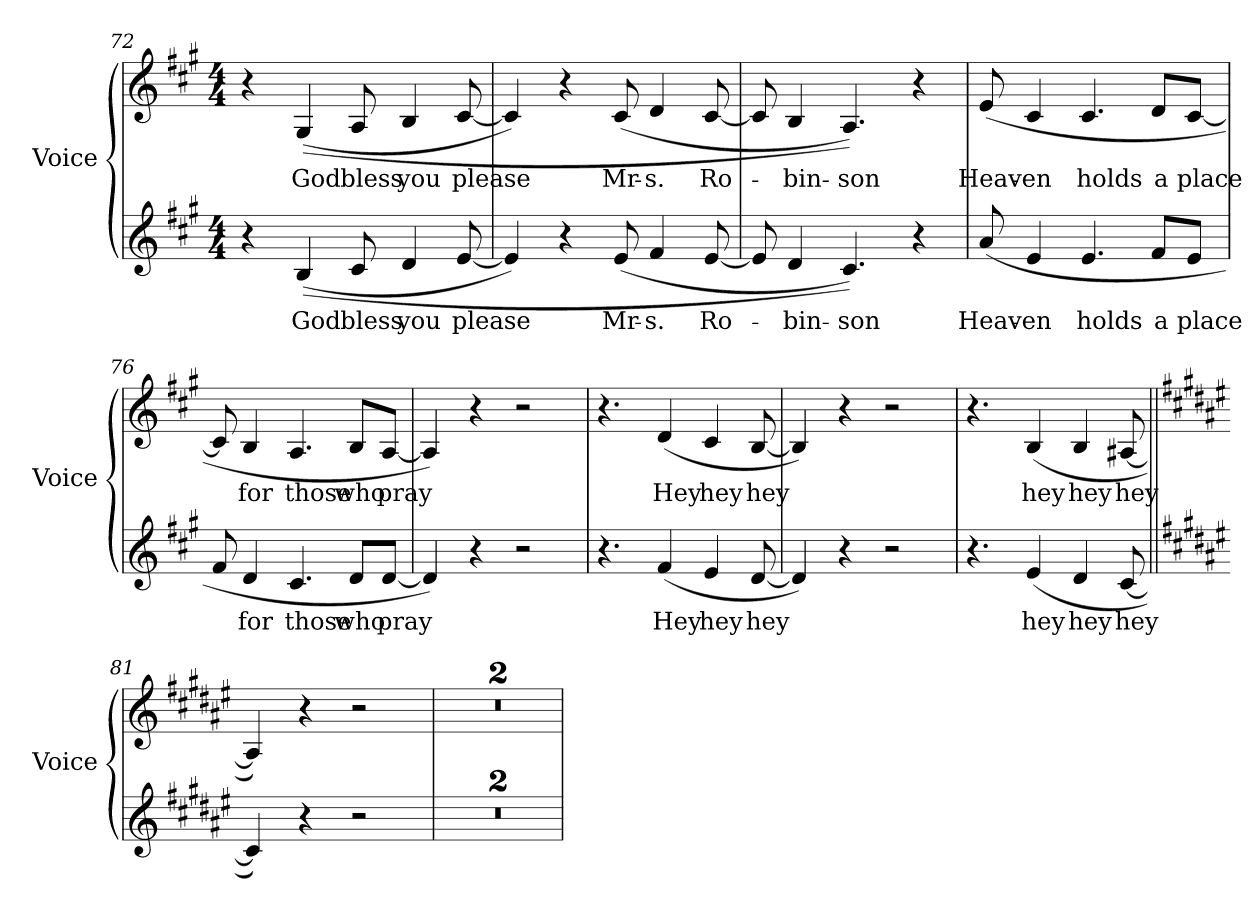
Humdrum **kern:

**kern	**text	**kern	**text
*part2	*part2	*part1	*part1
*staff2	*staff2	*staff1	*staff1
*I"Voice	*	*I"Voice	*
*I'Voice	*	*I'Voice	*
*clefG2	*	*clefG2	*
*k[f#c#g#]	*	*k[f#c#g#]	*
*A:	*	*A:	*
*M4/4	*	*M4/4	*
=72	=72	=72	=72
4r	.	4r	.
!	!LO:LY:b:color=#000000	!	!
!	!	!	!LO:LY:b:color=#000000
((4Bi/	God	((4G#i/	God
!	!LO:LY:b:color=#000000	!	!
!	!	!	!LO:LY:b:color=#000000
8c#i/	bless	8Ai/	bless
!	!LO:LY:b:color=#000000	!	!
!	!	!	!LO:LY:b:color=#000000
4di/	you	4Bi/	you
!	!LO:LY:b:color=#000000	!	!
!	!	!	!LO:LY:b:color=#000000
[8ei/	please	[8c#i/	please
=73	=73	=73	=73
4ei/])	.	4c#i/])	.
4r	.	4r	.
!	!LO:LY:b:color=#000000	!	!
!	!	!	!LO:LY:b:color=#000000
(8ei/	Mr-	(8c#i/	Mr-
!	!LO:LY:b:color=#000000	!	!
!	!	!	!LO:LY:b:color=#000000
4f#i/	-s.	4di/	-s.
!	!LO:LY:b:color=#000000	!	!
!	!	!	!LO:LY:b:color=#000000
[8ei/	Ro-	[8c#i/	Ro-
=74	=74	=74	=74
8ei/]	.	8c#i/]	.
!	!LO:LY:b:color=#000000	!	!
!	!	!	!LO:LY:b:color=#000000
4di/	-bin-	4Bi/	-bin-
!	!LO:LY:b:color=#000000	!	!
!	!	!	!LO:LY:b:color=#000000
4.c#i/))	-son	4.Ai/))	-son
4r	.	4r	.
!!LO:PB:g=z
=75	=75	=75	=75
!	!LO:LY:b:color=#000000	!	!
!	!	!	!LO:LY:b:color=#000000
(8ai/	Heav-	(8ei/	Heav-
!	!LO:LY:b:color=#000000	!	!
!	!	!	!LO:LY:b:color=#000000
4ei/	-en	4c#i/	-en
!	!LO:LY:b:color=#000000	!	!
!	!	!	!LO:LY:b:color=#000000
4.ei/	holds	4.c#i/	holds
!	!LO:LY:b:color=#000000	!	!
!	!	!	!LO:LY:b:color=#000000
8f#i/L	a	8di/L	a
!	!LO:LY:b:color=#000000	!	!
!	!	!	!LO:LY:b:color=#000000
8ei/J	place	[8c#i/J	place
=76	=76	=76	=76
8f#i/	.	8c#i/]	.
!	!LO:LY:b:color=#000000	!	!
!	!	!	!LO:LY:b:color=#000000
4di/	for	4Bi/	for
!	!LO:LY:b:color=#000000	!	!
!	!	!	!LO:LY:b:color=#000000
4.c#i/	those	4.Ai/	those
!	!LO:LY:b:color=#000000	!	!
!	!	!	!LO:LY:b:color=#000000
8di/L	who	8Bi/L	who
!	!LO:LY:b:color=#000000	!	!
!	!	!	!LO:LY:b:color=#000000
[8di/J	pray	[8Ai/J	pray
=77	=77	=77	=77
4di/])	.	4Ai/])	.
4r	.	4r	.
2r	.	2r	.
=78	=78	=78	=78
4.r	.	4.r	.
!	!LO:LY:b:color=#000000	!	!
!	!	!	!LO:LY:b:color=#000000
(4f#i/	Hey	(4di/	Hey
!	!LO:LY:b:color=#000000	!	!
!	!	!	!LO:LY:b:color=#000000
4ei/	hey	4c#i/	hey
!	!LO:LY:b:color=#000000	!	!
!	!	!	!LO:LY:b:color=#000000
[8di/	hey	[8Bi/	hey
=79	=79	=79	=79
4di/])	.	4Bi/])	.
4r	.	4r	.
2r	.	2r	.
!!LO:LB:g=z
=80	=80	=80	=80
4.r	.	4.r	.
!	!LO:LY:b:color=#000000	!	!
!	!	!	!LO:LY:b:color=#000000
(4ei/	hey	(4Bi/	hey
!	!LO:LY:b:color=#000000	!	!
!	!	!	!LO:LY:b:color=#000000
4di/	hey	4Bi/	hey
!	!LO:LY:b:color=#000000	!	!
!	!	!	!LO:LY:b:color=#000000
[8c#i/	hey	[8A#Xi/	hey
=81||	=81||	=81||	=81||
*k[f#c#g#d#a#e#]	*	*k[f#c#g#d#a#e#]	*
*F#:	*	*F#:	*
4c#i/])	.	4A#i/])	.
4r	.	4r	.
2r	.	2r	.
=82	=82	=82	=82
1r	.	1r	.
=83	=83	=83	=83
1r	.	1r	.
=	=	=	=
*-	*-	*-	*-
